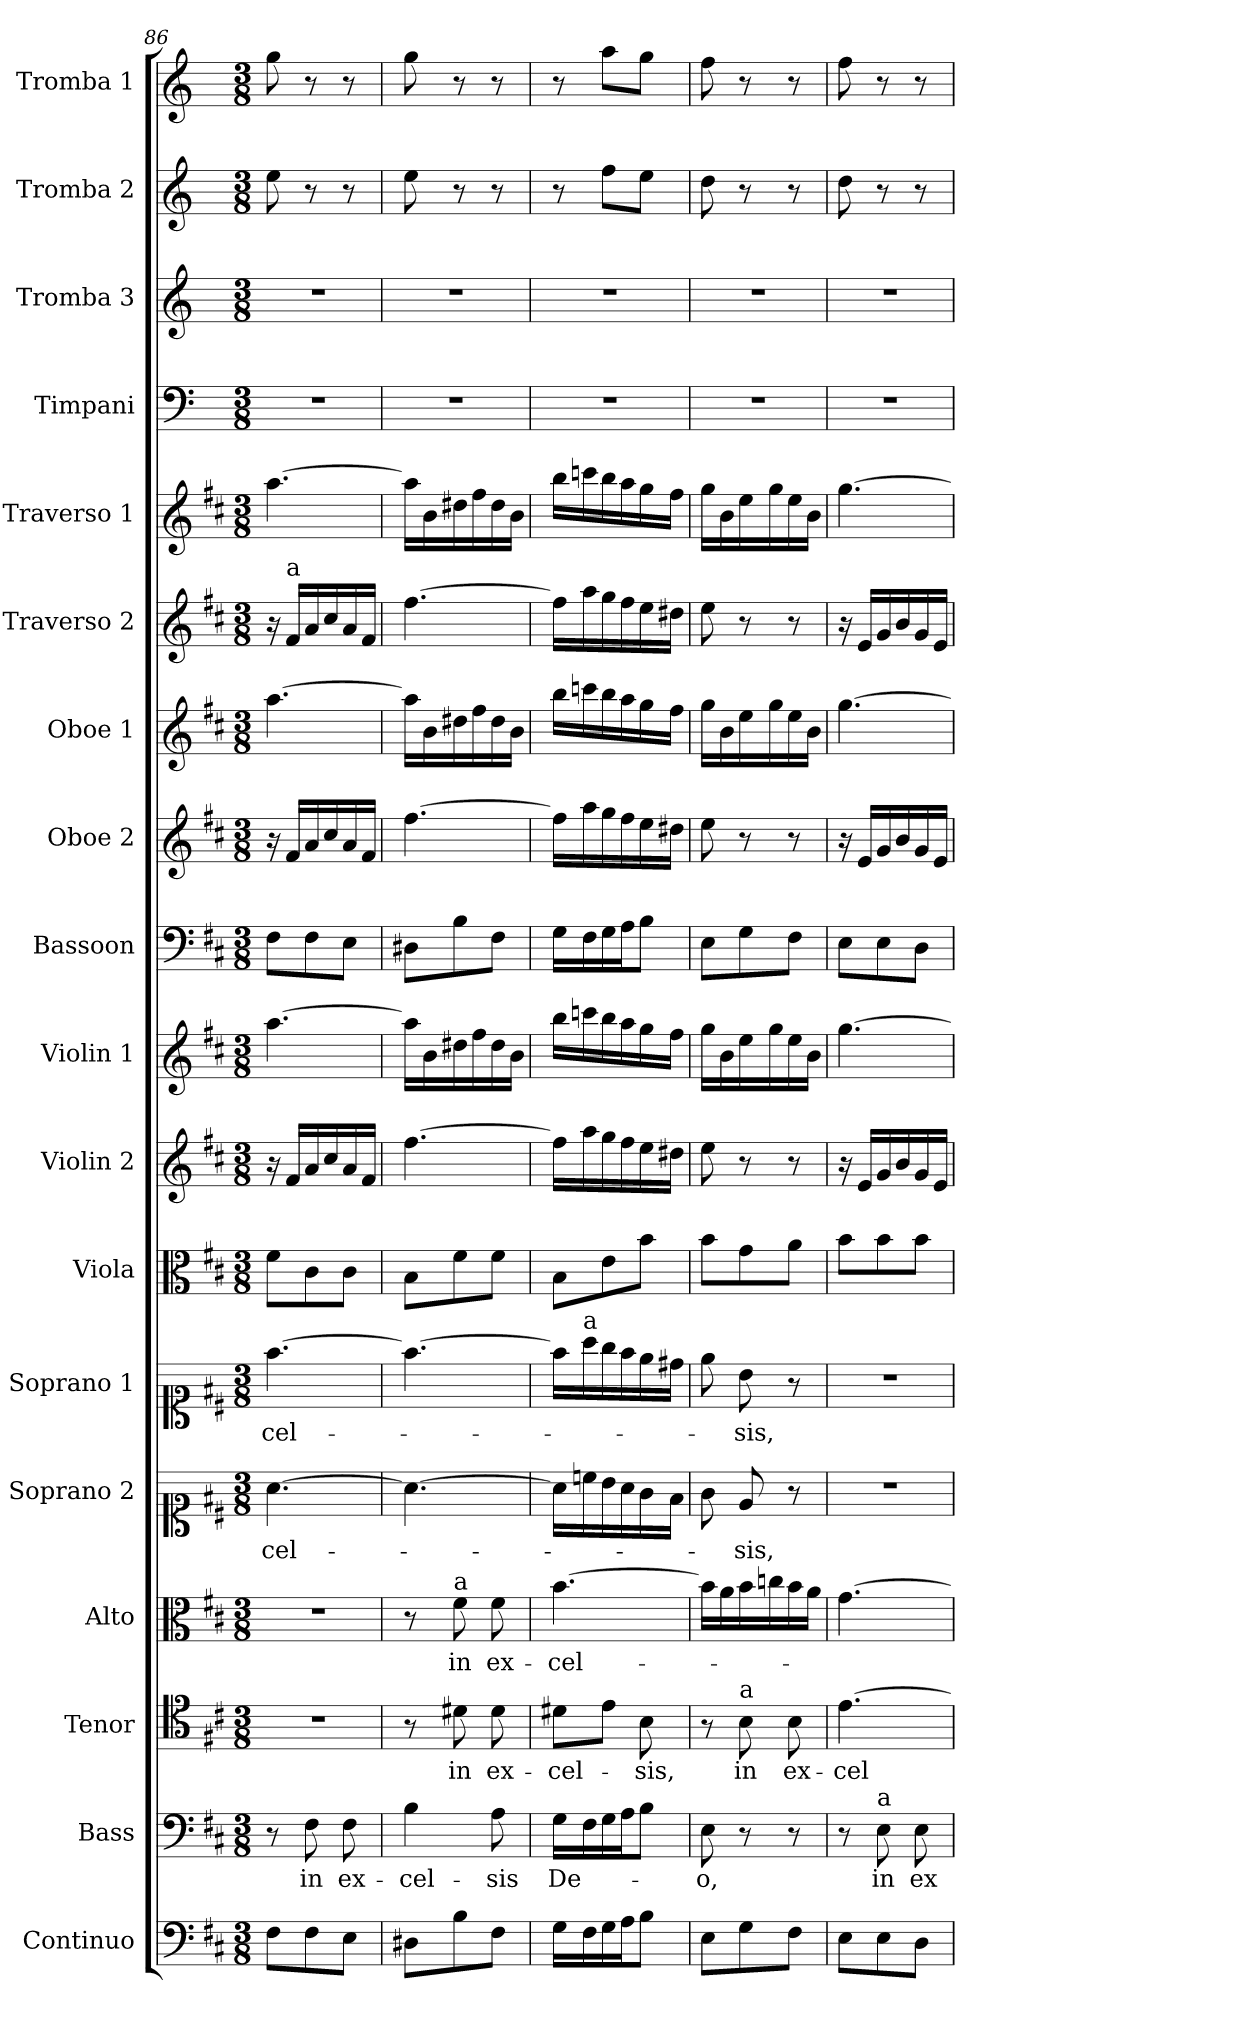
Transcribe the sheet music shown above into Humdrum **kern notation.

**kern	**kern	**text	**kern	**text	**kern	**text	**kern	**text	**kern	**text	**kern	**kern	**kern	**kern	**kern	**kern	**kern	**kern	**kern	**kern	**kern	**kern
*part18	*part17	*part17	*part16	*part16	*part15	*part15	*part14	*part14	*part13	*part13	*part12	*part11	*part10	*part9	*part8	*part7	*part6	*part5	*part4	*part3	*part2	*part1
*staff18	*staff17	*staff17	*staff16	*staff16	*staff15	*staff15	*staff14	*staff14	*staff13	*staff13	*staff12	*staff11	*staff10	*staff9	*staff8	*staff7	*staff6	*staff5	*staff4	*staff3	*staff2	*staff1
*I"Continuo	*I"Bass	*	*I"Tenor	*	*I"Alto	*	*I"Soprano 2	*	*I"Soprano 1	*	*I"Viola	*I"Violin 2	*I"Violin 1	*I"Bassoon	*I"Oboe 2	*I"Oboe 1	*I"Traverso 2	*I"Traverso 1	*I"Timpani	*I"Tromba 3	*I"Tromba 2	*I"Tromba 1
*I'Cont	*I'B	*	*I'T	*	*I'A	*	*I'S 2	*	*I'S 1	*	*I'Vla	*I'Vln 2	*I'Vln 1	*I'Bsn	*I'Ob 2	*I'Ob 1	*I'Trv 2	*I'Trv 1	*I'Timp	*I'Tr 3	*I'Tr 2	*I'Tr 1
*clefF4	*clefF4	*	*clefC4	*	*clefC3	*	*clefC1	*	*clefC1	*	*clefC3	*clefG2	*clefG2	*clefF4	*clefG2	*clefG2	*clefG2	*clefG2	*clefF4	*clefG2	*clefG2	*clefG2
*	*	*	*	*	*	*	*	*	*	*	*	*	*	*	*	*	*	*	*ITrd-1c-2	*ITrd-1c-2	*ITrd-1c-2	*ITrd-1c-2
*k[f#c#]	*k[f#c#]	*	*k[f#c#]	*	*k[f#c#]	*	*k[f#c#]	*	*k[f#c#]	*	*k[f#c#]	*k[f#c#]	*k[f#c#]	*k[f#c#]	*k[f#c#]	*k[f#c#]	*k[f#c#]	*k[f#c#]	*k[f#c#]	*k[f#c#]	*k[f#c#]	*k[f#c#]
*M3/8	*M3/8	*	*M3/8	*	*M3/8	*	*M3/8	*	*M3/8	*	*M3/8	*M3/8	*M3/8	*M3/8	*M3/8	*M3/8	*M3/8	*M3/8	*M3/8	*M3/8	*M3/8	*M3/8
=86	=86	=86	=86	=86	=86	=86	=86	=86	=86	=86	=86	=86	=86	=86	=86	=86	=86	=86	=86	=86	=86	=86
!	!	!	!	!	!	!	!	!LO:LY:b	!	!LO:LY:b	!	!	!	!	!	!	!	!	!	!	!	!
8F#\L	8r	.	4.r	.	4.r	.	[4.a\	-cel-	[4.ff#\	-cel-	8f#\L	16r	[4.aa\	8F#\L	16r	[4.aa\	16r	[4.aa\	4.r	4.r	8ff#\	8aa\
!	!	!	!	!	!	!	!	!	!	!	!	!	!	!	!	!	!LO:TX:a:t=a	!	!	!	!	!
.	.	.	.	.	.	.	.	.	.	.	.	16f#/LL	.	.	16f#/LL	.	16f#/LL	.	.	.	.	.
!	!	!LO:LY:b	!	!	!	!	!	!	!	!	!	!	!	!	!	!	!	!	!	!	!	!
8F#\	8F#\	in	.	.	.	.	.	.	.	.	8c#\	16a/	.	8F#\	16a/	.	16a/	.	.	.	8r	8r
.	.	.	.	.	.	.	.	.	.	.	.	16cc#/	.	.	16cc#/	.	16cc#/	.	.	.	.	.
!	!	!LO:LY:b	!	!	!	!	!	!	!	!	!	!	!	!	!	!	!	!	!	!	!	!
8E\J	8F#\	ex-	.	.	.	.	.	.	.	.	8c#\J	16a/	.	8E\J	16a/	.	16a/	.	.	.	8r	8r
.	.	.	.	.	.	.	.	.	.	.	.	16f#/JJ	.	.	16f#/JJ	.	16f#/JJ	.	.	.	.	.
=87	=87	=87	=87	=87	=87	=87	=87	=87	=87	=87	=87	=87	=87	=87	=87	=87	=87	=87	=87	=87	=87	=87
!	!	!LO:LY:b	!	!	!	!	!	!	!	!	!	!	!	!	!	!	!	!	!	!	!	!
8D#X\L	4B\	-cel-	8r	.	8r	.	4.a\_	.	4.ff#\_	.	8B\L	[4.ff#\	16aa\LL]	8D#X\L	[4.ff#\	16aa\LL]	[4.ff#\	16aa\LL]	4.r	4.r	8ff#\	8aa\
.	.	.	.	.	.	.	.	.	.	.	.	.	16b\	.	.	16b\	.	16b\	.	.	.	.
!	!	!	!	!	!LO:TX:a:t=a	!	!	!	!	!	!	!	!	!	!	!	!	!	!	!	!	!
!	!	!	!	!LO:LY:b	!	!LO:LY:b	!	!	!	!	!	!	!	!	!	!	!	!	!	!	!	!
8B\	.	.	8d#X\	in	8f#\	in	.	.	.	.	8f#\	.	16dd#X\	8B\	.	16dd#X\	.	16dd#X\	.	.	8r	8r
.	.	.	.	.	.	.	.	.	.	.	.	.	16ff#\	.	.	16ff#\	.	16ff#\	.	.	.	.
!	!	!LO:LY:b	!	!LO:LY:b	!	!LO:LY:b	!	!	!	!	!	!	!	!	!	!	!	!	!	!	!	!
8F#\J	8A\	-sis	8d#\	ex-	8f#\	ex-	.	.	.	.	8f#\J	.	16dd#\	8F#\J	.	16dd#\	.	16dd#\	.	.	8r	8r
.	.	.	.	.	.	.	.	.	.	.	.	.	16b\JJ	.	.	16b\JJ	.	16b\JJ	.	.	.	.
=88	=88	=88	=88	=88	=88	=88	=88	=88	=88	=88	=88	=88	=88	=88	=88	=88	=88	=88	=88	=88	=88	=88
!	!	!LO:LY:b	!	!LO:LY:b	!	!LO:LY:b	!	!	!	!	!	!	!	!	!	!	!	!	!	!	!	!
16G\LL	16G\LL	De-	8d#X\L	-cel-	[4.b\	-cel-	16a\LL]	.	16ff#\LL]	.	8B\L	16ff#\LL]	16bb\LL	16G\LL	16ff#\LL]	16bb\LL	16ff#\LL]	16bb\LL	4.r	4.r	8r	8r
!	!	!	!	!	!	!	!	!	!LO:TX:a:t=a	!	!	!	!	!	!	!	!	!	!	!	!	!
16F#\	16F#\	.	.	.	.	.	16ccn\	.	16aa\	.	.	16aa\	16cccn\	16F#\	16aa\	16cccn\	16aa\	16cccn\	.	.	.	.
16G\	16G\	.	8e\J	.	.	.	16b\	.	16gg\	.	8e\	16gg\	16bb\	16G\	16gg\	16bb\	16gg\	16bb\	.	.	8gg\L	8bb\L
16A\J	16A\J	.	.	.	.	.	16a\	.	16ff#\	.	.	16ff#\	16aa\	16A\J	16ff#\	16aa\	16ff#\	16aa\	.	.	.	.
!	!	!	!	!LO:LY:b	!	!	!	!	!	!	!	!	!	!	!	!	!	!	!	!	!	!
8B\J	8B\J	.	8B\	-sis,	.	.	16g\	.	16ee\	.	8b\J	16ee\	16gg\	8B\J	16ee\	16gg\	16ee\	16gg\	.	.	8ff#\J	8aa\J
.	.	.	.	.	.	.	16f#\JJ	.	16dd#X\JJ	.	.	16dd#X\JJ	16ff#\JJ	.	16dd#X\JJ	16ff#\JJ	16dd#X\JJ	16ff#\JJ	.	.	.	.
!!LO:PB:g=z
=89	=89	=89	=89	=89	=89	=89	=89	=89	=89	=89	=89	=89	=89	=89	=89	=89	=89	=89	=89	=89	=89	=89
!	!	!LO:LY:b	!	!	!	!	!	!	!	!	!	!	!	!	!	!	!	!	!	!	!	!
8E\L	8E\	-o,	8r	.	16b\LL]	.	8g\	.	8ee\	.	8b\L	8ee\	16gg\LL	8E\L	8ee\	16gg\LL	8ee\	16gg\LL	4.r	4.r	8ee\	8gg\
.	.	.	.	.	16a\	.	.	.	.	.	.	.	16b\	.	.	16b\	.	16b\	.	.	.	.
!	!	!	!LO:TX:a:t=a	!	!	!	!	!	!	!	!	!	!	!	!	!	!	!	!	!	!	!
!	!	!	!	!LO:LY:b	!	!	!	!LO:LY:b	!	!LO:LY:b	!	!	!	!	!	!	!	!	!	!	!	!
8G\	8r	.	8B\	in	16b\	.	8e/	-sis,	8b\	-sis,	8g\	8r	16ee\	8G\	8r	16ee\	8r	16ee\	.	.	8r	8r
.	.	.	.	.	16ccn\	.	.	.	.	.	.	.	16gg\	.	.	16gg\	.	16gg\	.	.	.	.
!	!	!	!	!LO:LY:b	!	!	!	!	!	!	!	!	!	!	!	!	!	!	!	!	!	!
8F#\J	8r	.	8B\	ex-	16b\	.	8r	.	8r	.	8a\J	8r	16ee\	8F#\J	8r	16ee\	8r	16ee\	.	.	8r	8r
.	.	.	.	.	16a\JJ	.	.	.	.	.	.	.	16b\JJ	.	.	16b\JJ	.	16b\JJ	.	.	.	.
=90	=90	=90	=90	=90	=90	=90	=90	=90	=90	=90	=90	=90	=90	=90	=90	=90	=90	=90	=90	=90	=90	=90
!	!	!	!	!LO:LY:b	!	!	!	!	!	!	!	!	!	!	!	!	!	!	!	!	!	!
8E\L	8r	.	[4.e\	-cel-	[4.g\	.	4.r	.	4.r	.	8b\L	16r	[4.gg\	8E\L	16r	[4.gg\	16r	[4.gg\	4.r	4.r	8ee\	8gg\
.	.	.	.	.	.	.	.	.	.	.	.	16e/LL	.	.	16e/LL	.	16e/LL	.	.	.	.	.
!	!LO:TX:a:t=a	!	!	!	!	!	!	!	!	!	!	!	!	!	!	!	!	!	!	!	!	!
!	!	!LO:LY:b	!	!	!	!	!	!	!	!	!	!	!	!	!	!	!	!	!	!	!	!
8E\	8E\	in	.	.	.	.	.	.	.	.	8b\	16g/	.	8E\	16g/	.	16g/	.	.	.	8r	8r
.	.	.	.	.	.	.	.	.	.	.	.	16b/	.	.	16b/	.	16b/	.	.	.	.	.
!	!	!LO:LY:b	!	!	!	!	!	!	!	!	!	!	!	!	!	!	!	!	!	!	!	!
8D\J	8E\	ex-	.	.	.	.	.	.	.	.	8b\J	16g/	.	8D\J	16g/	.	16g/	.	.	.	8r	8r
.	.	.	.	.	.	.	.	.	.	.	.	16e/JJ	.	.	16e/JJ	.	16e/JJ	.	.	.	.	.
=	=	=	=	=	=	=	=	=	=	=	=	=	=	=	=	=	=	=	=	=	=	=
*-	*-	*-	*-	*-	*-	*-	*-	*-	*-	*-	*-	*-	*-	*-	*-	*-	*-	*-	*-	*-	*-	*-
